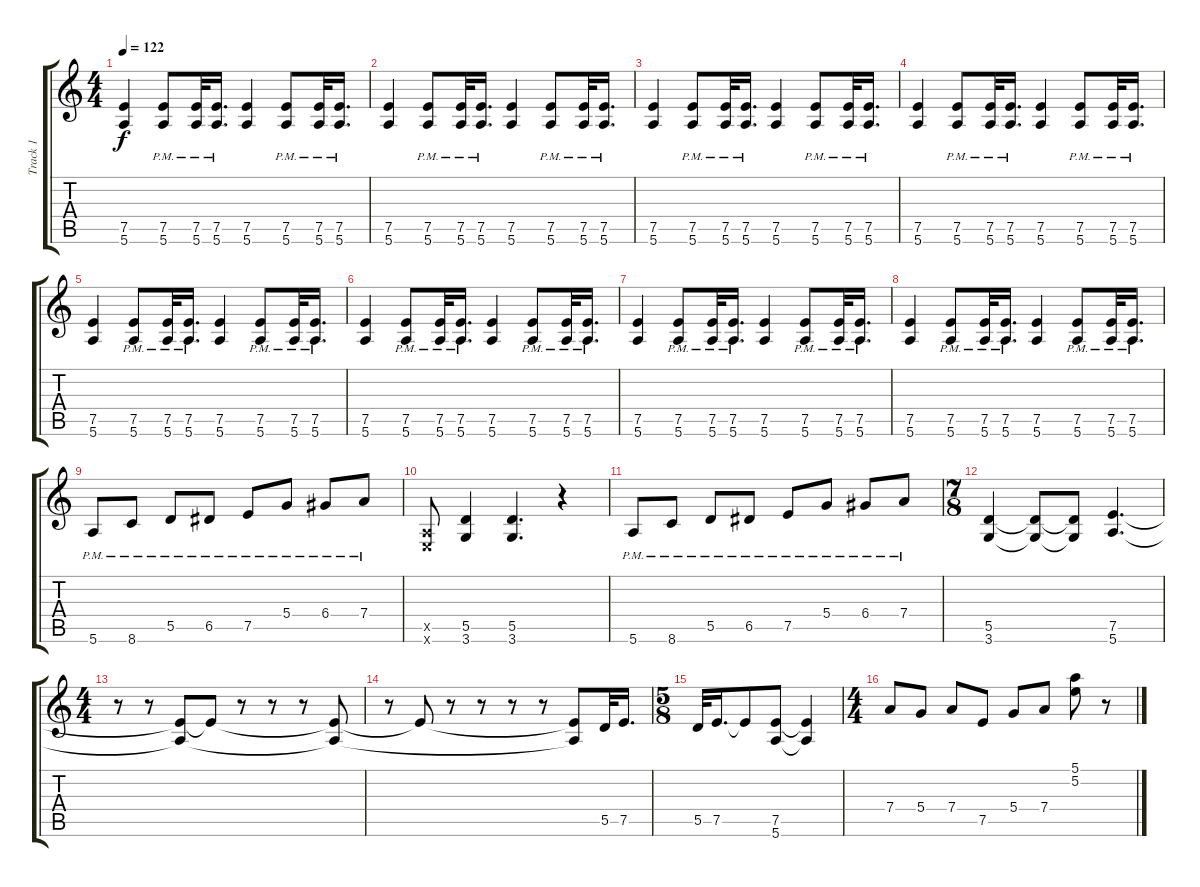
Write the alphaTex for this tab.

\track ("Track 1" "Track 1") {instrument electricguitarclean}
\staff {score tabs}
\tuning (E4 B3 G3 D3 A2 E2) {hide}
\ts (4 4)
\tempo 122
\clef g2
\ks c
(7.5 5.6).4{dy f} (7.5{pm} 5.6{pm}).8 (7.5{pm} 5.6{pm}).32 (7.5{pm} 5.6{pm}).16{d} (7.5 5.6).4 (7.5{pm} 5.6{pm}).8 (7.5{pm} 5.6{pm}).32 (7.5{pm} 5.6{pm}).16{d} |
(7.5 5.6).4 (7.5{pm} 5.6{pm}).8 (7.5{pm} 5.6{pm}).32 (7.5{pm} 5.6{pm}).16{d} (7.5 5.6).4 (7.5{pm} 5.6{pm}).8 (7.5{pm} 5.6{pm}).32 (7.5{pm} 5.6{pm}).16{d} |
(7.5 5.6).4 (7.5{pm} 5.6{pm}).8 (7.5{pm} 5.6{pm}).32 (7.5{pm} 5.6{pm}).16{d} (7.5 5.6).4 (7.5{pm} 5.6{pm}).8 (7.5{pm} 5.6{pm}).32 (7.5{pm} 5.6{pm}).16{d} |
(7.5 5.6).4 (7.5{pm} 5.6{pm}).8 (7.5{pm} 5.6{pm}).32 (7.5{pm} 5.6{pm}).16{d} (7.5 5.6).4 (7.5{pm} 5.6{pm}).8 (7.5{pm} 5.6{pm}).32 (7.5{pm} 5.6{pm}).16{d} |
(7.5 5.6).4 (7.5{pm} 5.6{pm}).8 (7.5{pm} 5.6{pm}).32 (7.5{pm} 5.6{pm}).16{d} (7.5 5.6).4 (7.5{pm} 5.6{pm}).8 (7.5{pm} 5.6{pm}).32 (7.5{pm} 5.6{pm}).16{d} |
(7.5 5.6).4 (7.5{pm} 5.6{pm}).8 (7.5{pm} 5.6{pm}).32 (7.5{pm} 5.6{pm}).16{d} (7.5 5.6).4 (7.5{pm} 5.6{pm}).8 (7.5{pm} 5.6{pm}).32 (7.5{pm} 5.6{pm}).16{d} |
(7.5 5.6).4 (7.5{pm} 5.6{pm}).8 (7.5{pm} 5.6{pm}).32 (7.5{pm} 5.6{pm}).16{d} (7.5 5.6).4 (7.5{pm} 5.6{pm}).8 (7.5{pm} 5.6{pm}).32 (7.5{pm} 5.6{pm}).16{d} |
(7.5 5.6).4 (7.5{pm} 5.6{pm}).8 (7.5{pm} 5.6{pm}).32 (7.5{pm} 5.6{pm}).16{d} (7.5 5.6).4 (7.5{pm} 5.6{pm}).8 (7.5{pm} 5.6{pm}).32 (7.5{pm} 5.6{pm}).16{d} |
5.6{pm}.8 8.6{pm}.8 5.5{pm}.8 6.5{pm}.8 7.5{pm}.8 5.4{pm}.8 6.4{pm}.8 7.4{pm}.8 |
(0.5{x} 0.6{x}).8 (5.5 3.6).4 (5.5 3.6).4{d} r.4 |
5.6{pm}.8 8.6{pm}.8 5.5{pm}.8 6.5{pm}.8 7.5{pm}.8 5.4{pm}.8 6.4{pm}.8 7.4{pm}.8 |
\ts (7 8)
(5.5 3.6).4 (5.5{t} 3.6{t}).8 (5.5{t} 3.6{t}).8 (7.5 5.6).4{d} |
\ts (4 4)
r.8 r.8 (7.5{t} 5.6{t}).8 7.5{t}.8 r.8 r.8 r.8 (7.5{t} 5.6{t}).8 |
r.8 7.5{t}.8 r.8 r.8 r.8 r.8 (7.5{t} 5.6{t}).8 5.5.32{instrument electricguitarclean} 7.5.16{d} |
\ts (5 8)
5.5.32 7.5.16{d} 7.5{t}.8 (7.5 5.6).8 (7.5{t} 5.6{t}).4 |
\ts (4 4)
7.4.8 5.4.8 7.4.8 7.5.8 5.4.8 7.4.8 (5.1 5.2).8 r.8
